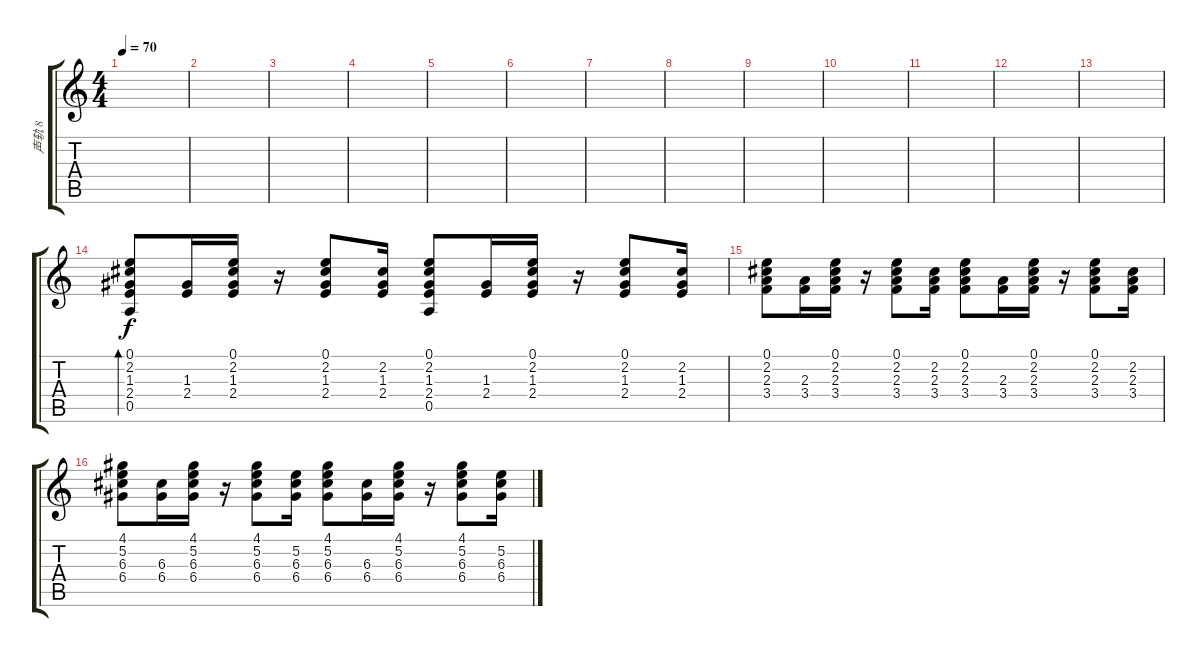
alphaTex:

\track ("声轨 8" "声轨 8") {instrument acousticguitarsteel}
\staff {score tabs}
\tuning (E4 B3 G3 D3 A2 E2) {hide}
\ts (4 4)
\tempo 70
\clef g2
\ks c
|
|
|
|
|
|
|
|
|
|
|
|
|
(0.1 2.2 1.3 2.4 0.5).8{bd 120} (1.3 2.4).16 (0.1 2.2 1.3 2.4).16 r.16 (0.1 2.2 1.3 2.4).8 (2.2 1.3 2.4).16 (0.1 2.2 1.3 2.4 0.5).8 (1.3 2.4).16 (0.1 2.2 1.3 2.4).16 r.16 (0.1 2.2 1.3 2.4).8 (2.2 1.3 2.4).16 |
(0.1 2.2 2.3 3.4).8 (2.3 3.4).16 (0.1 2.2 2.3 3.4).16 r.16 (0.1 2.2 2.3 3.4).8 (2.2 2.3 3.4).16 (0.1 2.2 2.3 3.4).8 (2.3 3.4).16 (0.1 2.2 2.3 3.4).16 r.16 (0.1 2.2 2.3 3.4).8 (2.2 2.3 3.4).16 |
(4.1 5.2 6.3 6.4).8 (6.3 6.4).16 (4.1 5.2 6.3 6.4).16 r.16 (4.1 5.2 6.3 6.4).8 (5.2 6.3 6.4).16 (4.1 5.2 6.3 6.4).8 (6.3 6.4).16 (4.1 5.2 6.3 6.4).16 r.16 (4.1 5.2 6.3 6.4).8 (5.2 6.3 6.4).16
